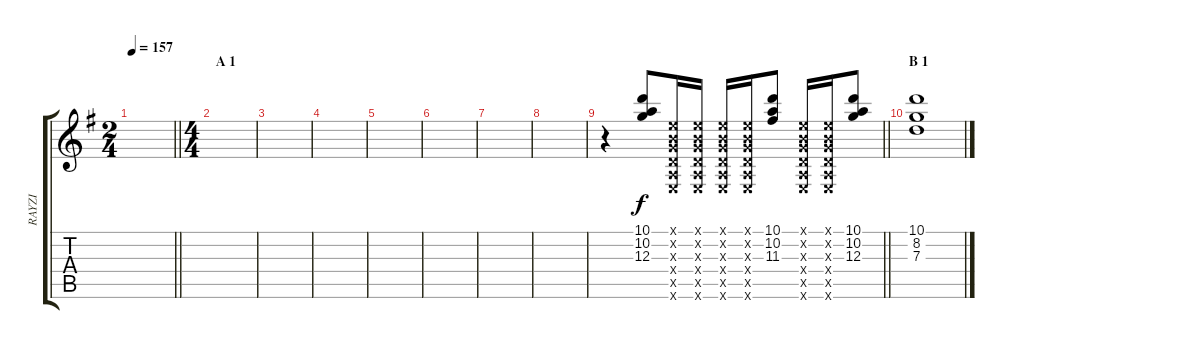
\track ("RAYZI" "RAYZI") {instrument distortionguitar}
\staff {score tabs}
\tuning (E4 B3 G3 D3 A2 E2) {hide}
\ts (2 4)
\tempo 157
\clef g2
\barLineRight lightlight
\ks g
|
\ts (4 4)
\section ("" "A 1")
|
|
|
|
|
|
|
\barLineRight lightlight
r.4 (10.1 10.2 12.3).8 (0.1{x} 0.2{x} 0.3{x} 0.4{x} 0.5{x} 0.6{x}).16 (0.1{x} 0.2{x} 0.3{x} 0.4{x} 0.5{x} 0.6{x}).16 (0.1{x} 0.2{x} 0.3{x} 0.4{x} 0.5{x} 0.6{x}).16 (0.1{x} 0.2{x} 0.3{x} 0.4{x} 0.5{x} 0.6{x}).16 (10.1 10.2 11.3).8 (0.1{x} 0.2{x} 0.3{x} 0.4{x} 0.5{x} 0.6{x}).16 (0.1{x} 0.2{x} 0.3{x} 0.4{x} 0.5{x} 0.6{x}).16 (10.1 10.2 12.3).8 |
\section ("" "B 1")
(10.1 8.2 7.3).1
